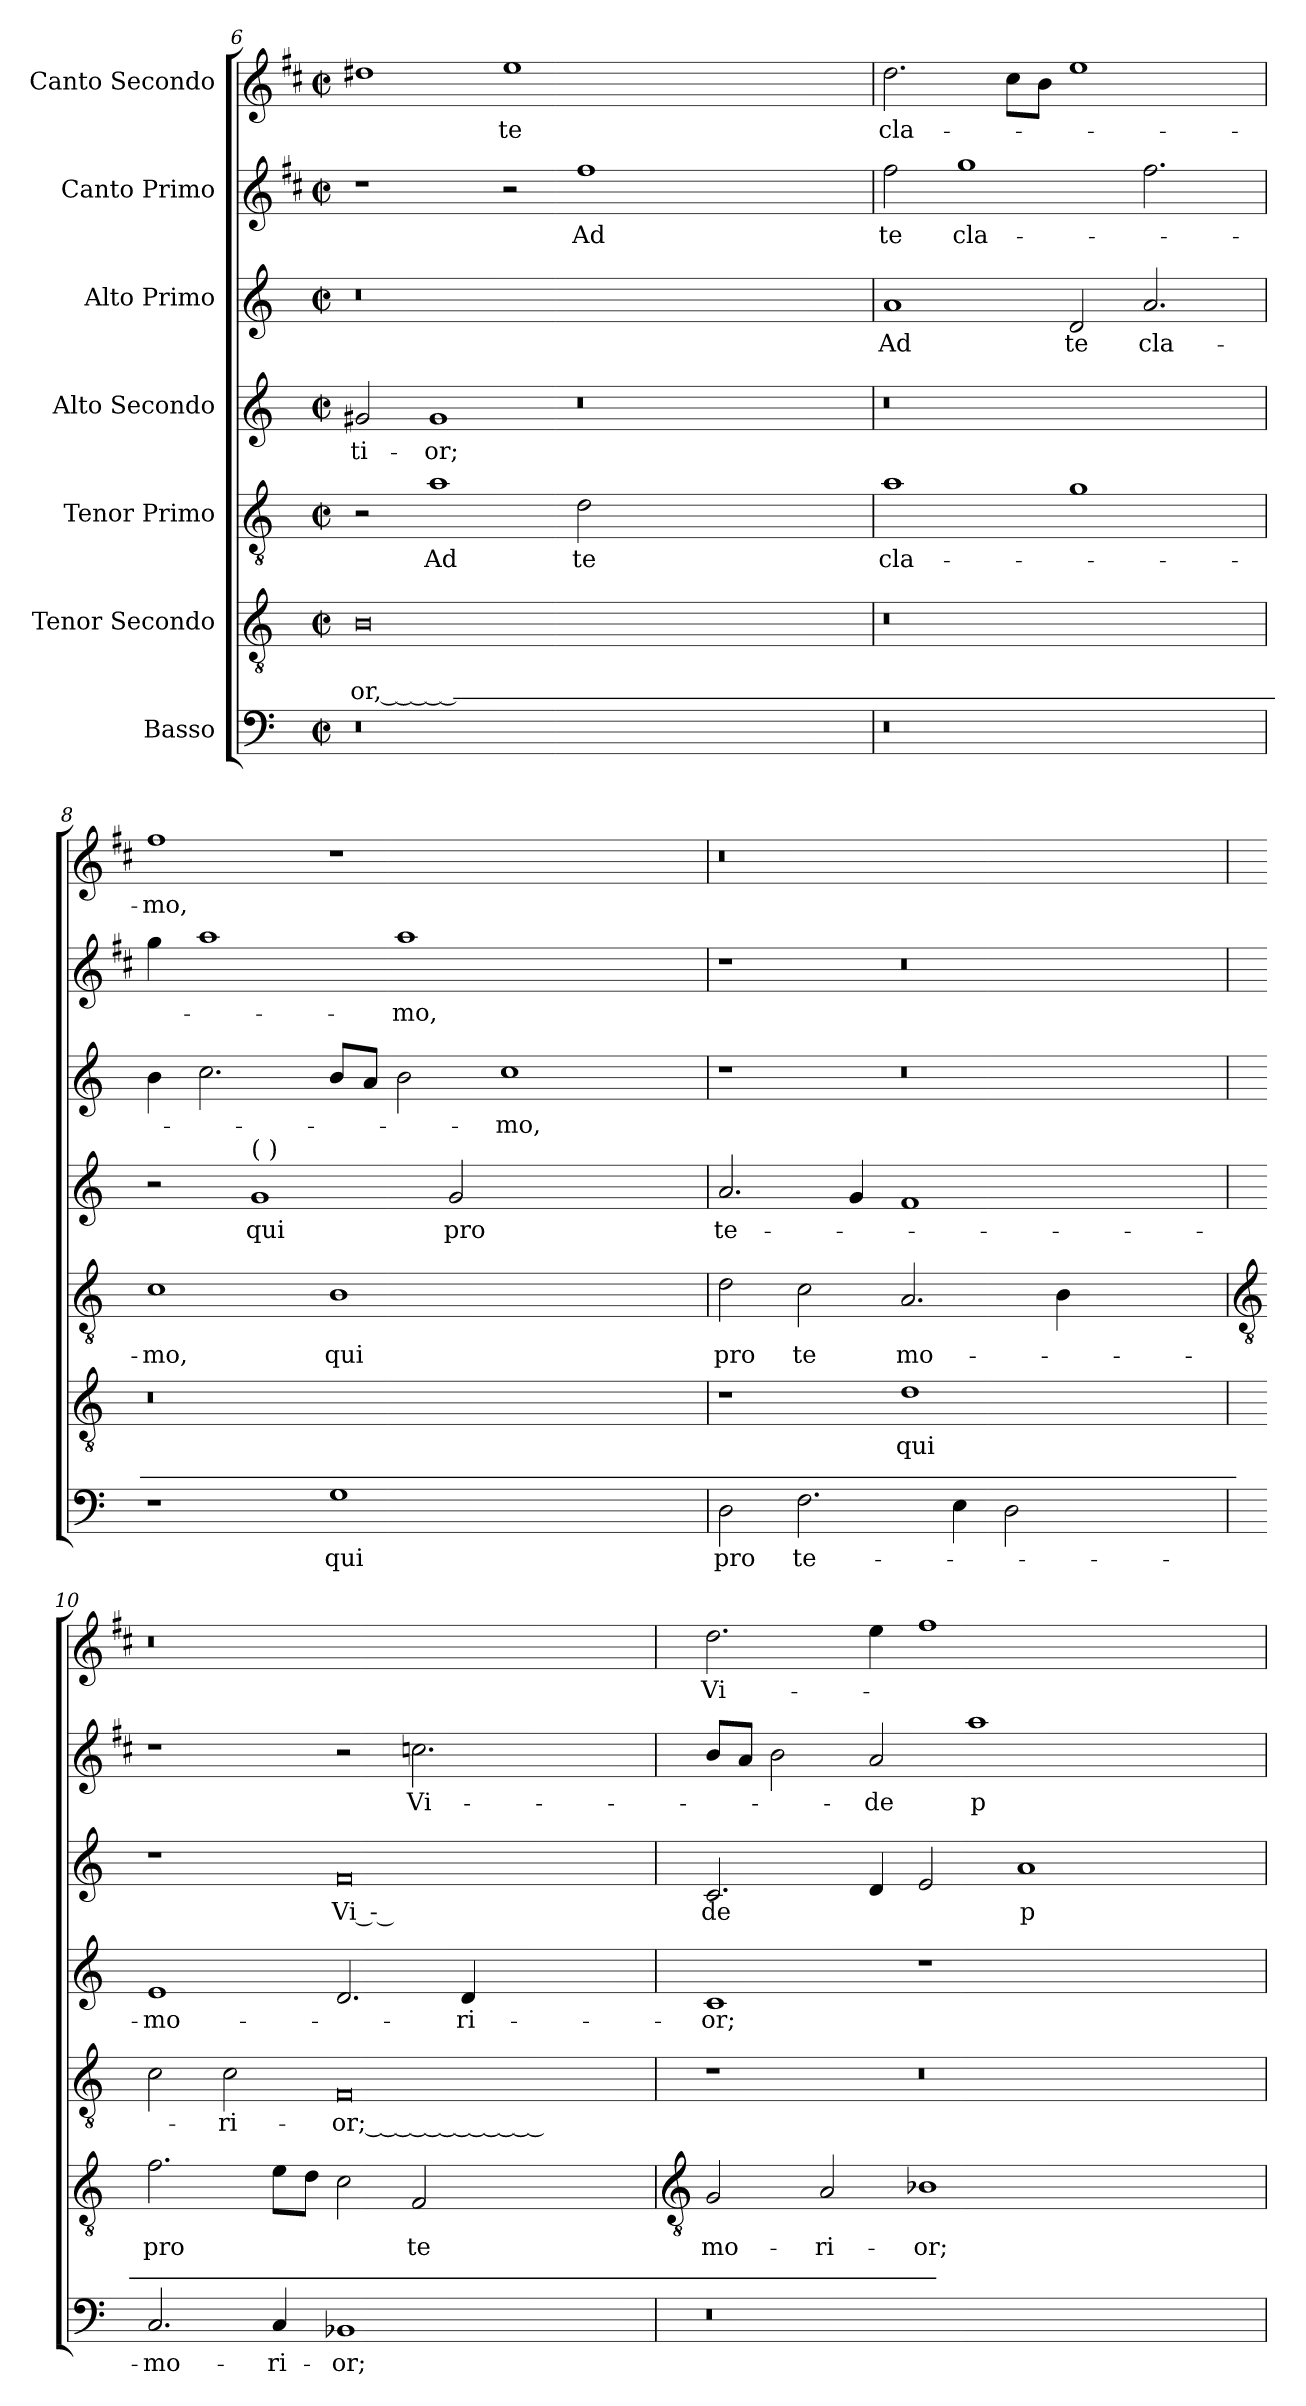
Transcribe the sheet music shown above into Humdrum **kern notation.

**kern	**text	**kern	**text	**text	**kern	**text	**kern	**text	**kern	**text	**kern	**text	**kern	**text
*part7	*part7	*part6	*part6	*part6	*part5	*part5	*part4	*part4	*part3	*part3	*part2	*part2	*part1	*part1
*staff7	*staff7	*staff6	*staff6	*staff6	*staff5	*staff5	*staff4	*staff4	*staff3	*staff3	*staff2	*staff2	*staff1	*staff1
*I"Basso	*	*I"Tenor Secondo	*	*	*I"Tenor Primo	*	*I"Alto Secondo	*	*I"Alto Primo	*	*I"Canto Primo	*	*I"Canto Secondo	*
*clefF4	*	*clefGv2	*	*	*clefGv2	*	*clefG2	*	*clefG2	*	*clefG2	*	*clefG2	*
*	*	*	*	*	*	*	*	*	*	*	*ITrd1c2	*	*ITrd1c2	*
*k[]	*	*k[]	*	*	*k[]	*	*k[]	*	*k[]	*	*k[]	*	*k[]	*
*C:	*	*C:	*	*	*C:	*	*C:	*	*C:	*	*C:	*	*C:	*
*M4/2	*	*M4/2	*	*	*M4/2	*	*M4/2	*	*M4/2	*	*M4/2	*	*M4/2	*
*met(c|)	*	*met(c|)	*	*	*met(c|)	*	*met(c|)	*	*met(c|)	*	*met(c|)	*	*met(c|)	*
=6B	=6B	=6B	=6B	=6B	=6B	=6B	=6B	=6B	=6B	=6B	=6B	=6B	=6B	=6B
!	!	!	!	!LO:LY:b	!	!	!	!LO:LY:b	!	!	!	!	!	!
*	*	*	*	*	*	*	*	*	*	*	*^	*	*	*
0r	.	0B	.	-or,______	2r	.	2g#X	-ti-	0r	.	1r	1ryy	.	1cc#X	.
!	!	!	!	!	!	!LO:LY:b	!	!LO:LY:b	!	!	!	!	!	!	!
.	.	.	.	.	1a	Ad	1g#	-or;	.	.	.	.	.	.	.
!	!	!	!	!	!	!	!	!	!	!	!	!	!	!	!LO:LY:b
.	.	.	.	.	.	.	.	.	.	.	2r	2ryy	.	1dd	te
!	!	!	!	!	!	!LO:LY:b	!	!	!	!	!	!	!LO:LY:b	!	!
.	.	.	.	.	2d	te	0r	.	.	.	1ee	2ryy	Ad	.	.
1.ryy	.	1.ryy	.	.	1.ryy	.	.	.	1.ryy	.	.	1ryy	.	1.ryy	.
.	.	.	.	.	.	.	.	.	.	.	1ryy	.	.	.	.
.	.	.	.	.	.	.	.	.	.	.	.	2ryy	.	.	.
=7A	=7A	=7A	=7A	=7A	=7A	=7A	=7A	=7A	=7A	=7A	=7A	=7A	=7A	=7A	=7A
!	!	!	!	!	!	!LO:LY:b	!	!	!	!LO:LY:b	!	!	!LO:LY:b	!	!LO:LY:b
0r	.	0r	.	.	1a	cla-	0r	.	1a	Ad	2ee	1ryy	te	2.cc	cla-
!	!	!	!	!	!	!	!	!	!	!	!	!	!LO:LY:b	!	!
.	.	.	.	.	.	.	.	.	.	.	1ff	.	cla-	.	.
.	.	.	.	.	.	.	.	.	.	.	.	.	.	8bL	.
.	.	.	.	.	.	.	.	.	.	.	.	.	.	8aJ	.
!	!	!	!	!	!	!	!	!	!	!LO:LY:b	!	!	!	!	!
.	.	.	.	.	1g	.	.	.	2d	te	.	1ryy	.	1dd	.
!	!	!	!	!	!	!	!	!	!	!LO:LY:b	!	!	!	!	!
.	.	.	.	.	.	.	.	.	2.a	cla-	2.ee	.	.	.	.
4ryy	.	4ryy	.	.	4ryy	.	4ryy	.	.	.	.	4ryy	.	4ryy	.
=8A	=8A	=8A	=8A	=8A	=8A	=8A	=8A	=8A	=8A	=8A	=8A	=8A	=8A	=8A	=8A
!	!	!	!	!	!	!LO:LY:b	!	!	!	!	!	!	!	!	!LO:LY:b
1r	.	0r	.	.	1c	-mo,	2r	.	4b	.	4ff	2ryy	.	1ee	-mo,
.	.	.	.	.	.	.	.	.	2.cc	.	1gg	.	.	.	.
!	!	!	!	!	!	!	!LO:TX:a:t=(  )	!	!	!	!	!	!	!	!
!	!	!	!	!	!	!	!	!LO:LY:b	!	!	!	!	!	!	!
.	.	.	.	.	.	.	1g	qui	.	.	.	1ryy	.	.	.
!	!LO:LY:b	!	!	!	!	!LO:LY:b	!	!	!	!	!	!	!	!	!
1G	qui	.	.	.	1B	qui	.	.	8bL	.	.	.	.	1r	.
.	.	.	.	.	.	.	.	.	8aJ	.	.	.	.	.	.
!	!	!	!	!	!	!	!	!	!	!	!	!	!LO:LY:b	!	!
.	.	.	.	.	.	.	.	.	2b	.	1gg	.	-mo,	.	.
!	!	!	!	!	!	!	!	!LO:LY:b	!	!	!	!	!	!	!
.	.	.	.	.	.	.	2g	pro	.	.	.	1ryy	.	.	.
!	!	!	!	!	!	!	!	!	!	!LO:LY:b	!	!	!	!	!
.	.	.	.	.	.	.	.	.	1cc	-mo,	.	.	.	.	.
2.ryy	.	2.ryy	.	.	2.ryy	.	2.ryy	.	.	.	.	.	.	2.ryy	.
.	.	.	.	.	.	.	.	.	.	.	2ryy	.	.	.	.
.	.	.	.	.	.	.	.	.	.	.	.	4ryy	.	.	.
=9A	=9A	=9A	=9A	=9A	=9A	=9A	=9A	=9A	=9A	=9A	=9A	=9A	=9A	=9A	=9A
!	!LO:LY:b	!	!	!	!	!LO:LY:b	!	!LO:LY:b	!	!	!	!	!	!	!
2D	pro	1r	.	.	2d	pro	2.a	te-	1r	.	1r	0.ryy	.	0r	.
!	!LO:LY:b	!	!	!	!	!LO:LY:b	!	!	!	!	!	!	!	!	!
2.F	te-	.	.	.	2c	te	.	.	.	.	.	.	.	.	.
.	.	.	.	.	.	.	4g	.	.	.	.	.	.	.	.
!	!	!	!LO:LY:b	!	!	!LO:LY:b	!	!	!	!	!	!	!	!	!
.	.	1d	qui	.	2.A	mo-	1f	.	0r	.	0r	.	.	.	.
4E	.	.	.	.	.	.	.	.	.	.	.	.	.	.	.
2D	.	.	.	.	.	.	.	.	.	.	.	.	.	.	.
.	.	.	.	.	4B	.	.	.	.	.	.	.	.	.	.
1ryy	.	1ryy	.	.	1ryy	.	1ryy	.	.	.	.	.	.	1ryy	.
*	*	*	*	*	*	*	*	*	*	*	*v	*v	*	*	*
!!LO:LB:g=z
=10	=10	=10	=10	=10	=10	=10	=10	=10	=10	=10	=10	=10	=10	=10
*	*	*	*	*	*clefGv2	*	*	*	*	*	*	*	*	*
!	!LO:LY:b	!	!LO:LY:b	!	!	!	!	!LO:LY:b	!	!	!	!	!	!
2.C	-mo-	2.f	pro	.	2c	.	1e	-mo-	1r	.	1r	.	0r	.
!	!	!	!	!	!	!LO:LY:b	!	!	!	!	!	!	!	!
.	.	.	.	.	2c	-ri-	.	.	.	.	.	.	.	.
!	!LO:LY:b	!	!	!	!	!	!	!	!	!	!	!	!	!
4C	-ri-	8eL	.	.	.	.	.	.	.	.	.	.	.	.
.	.	8dJ	.	.	.	.	.	.	.	.	.	.	.	.
!	!LO:LY:b	!	!	!	!	!LO:LY:b	!	!	!	!LO:LY:b	!	!	!	!
1BB-X	-or;	2c	.	.	0F	-or;_____________	2.d	.	0f	Vi - - -	2r	.	.	.
!	!	!	!LO:LY:b	!	!	!	!	!	!	!	!	!LO:LY:b	!	!
.	.	2F	te	.	.	.	.	.	.	.	2.b-X	Vi-	.	.
!	!	!	!	!	!	!	!	!LO:LY:b	!	!	!	!	!	!
.	.	.	.	.	.	.	4d	-ri-	.	.	.	.	.	.
1ryy	.	1ryy	.	.	.	.	1ryy	.	.	.	.	.	1ryy	.
.	.	.	.	.	.	.	.	.	.	.	2.ryy	.	.	.
!!LO:LB:g=z
=10A	=10A	=10A	=10A	=10A	=10A	=10A	=10A	=10A	=10A	=10A	=10A	=10A	=10A	=10A
*	*	*clefGv2	*	*	*	*	*	*	*	*	*	*	*	*
!	!	!	!LO:LY:b	!	!	!	!	!LO:LY:b	!	!LO:LY:b	!	!	!	!LO:LY:b
0r	.	2G	mo-	.	1r	.	1c	-or;	2.c	de	8aL	.	2.cc	Vi-
.	.	.	.	.	.	.	.	.	.	.	8gJ	.	.	.
.	.	.	.	.	.	.	.	.	.	.	2a	.	.	.
!	!	!	!LO:LY:b	!	!	!	!	!	!	!	!	!	!	!
.	.	2A	-ri-	.	.	.	.	.	.	.	.	.	.	.
!	!	!	!	!	!	!	!	!	!	!	!	!LO:LY:b	!	!
.	.	.	.	.	.	.	.	.	4d	.	2g	-de	4dd	.
!	!	!	!LO:LY:b	!	!	!	!	!	!	!	!	!	!	!
.	.	1B-X	-or;	.	0r	.	1r	.	2e	.	.	.	1ee	.
!	!	!	!	!	!	!	!	!	!	!	!	!LO:LY:b	!	!
.	.	.	.	.	.	.	.	.	.	.	1gg	p-	.	.
!	!	!	!	!	!	!	!	!	!	!LO:LY:b	!	!	!	!
.	.	.	.	.	.	.	.	.	1a	p-	.	.	.	.
1ryy	.	1ryy	.	.	.	.	1ryy	.	.	.	.	.	1ryy	.
.	.	.	.	.	.	.	.	.	.	.	2.ryy	.	.	.
.	.	.	.	.	.	.	.	.	2ryy	.	.	.	.	.
=	=	=	=	=	=	=	=	=	=	=	=	=	=	=
*-	*-	*-	*-	*-	*-	*-	*-	*-	*-	*-	*-	*-	*-	*-
